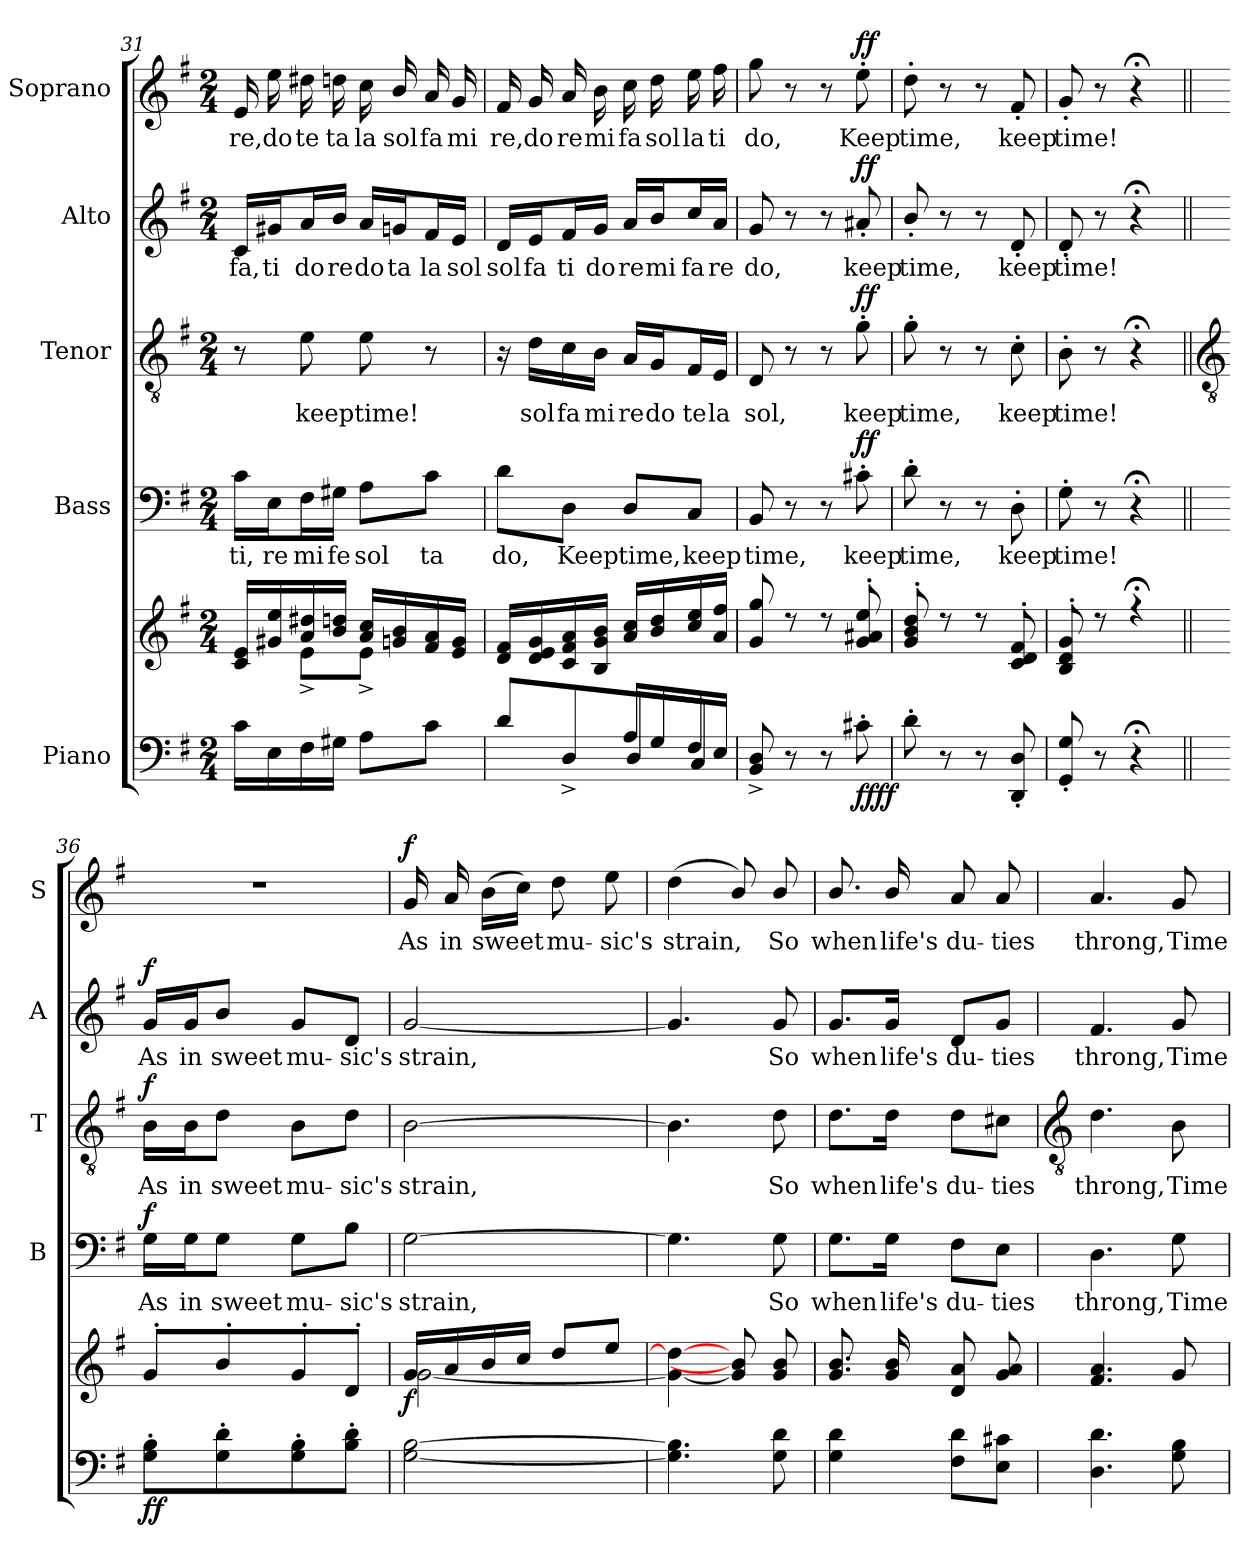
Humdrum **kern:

**kern	**kern	**dynam	**kern	**text	**dynam	**kern	**text	**dynam	**kern	**text	**dynam	**kern	**text	**dynam
*part5	*part5	*part5	*part4	*part4	*part4	*part3	*part3	*part3	*part2	*part2	*part2	*part1	*part1	*part1
*staff6	*staff5	*staff5/6	*staff4	*staff4	*staff4	*staff3	*staff3	*staff3	*staff2	*staff2	*staff2	*staff1	*staff1	*staff1
*I"Piano	*	*	*I"Bass	*	*	*I"Tenor	*	*	*I"Alto	*	*	*I"Soprano	*	*
*	*	*	*I'B	*	*	*I'T	*	*	*I'A	*	*	*I'S	*	*
!!LO:LB:g=z
*clefF4	*clefG2	*	*clefF4	*	*	*clefGv2	*	*	*clefG2	*	*	*clefG2	*	*
*k[f#]	*k[f#]	*	*k[f#]	*	*	*k[f#]	*	*	*k[f#]	*	*	*k[f#]	*	*
*G:	*G:	*	*G:	*	*	*G:	*	*	*G:	*	*	*G:	*	*
*M2/4	*M2/4	*	*M2/4	*	*	*M2/4	*	*	*M2/4	*	*	*M2/4	*	*
=31	=31	=31	=31	=31	=31	=31	=31	=31	=31	=31	=31	=31	=31	=31
*	*^	*	*	*	*	*	*	*	*	*	*	*	*	*
!	!	!	!	!	!LO:LY:b	!	!	!	!	!	!LO:LY:b	!	!	!LO:LY:b	!
16cLL	16c/ 16e/LL	8ryy	.	16c\LL	ti,	.	8r	.	.	16c/LL	fa,	.	16e	re,	.
!	!	!	!	!	!LO:LY:b	!	!	!	!	!	!LO:LY:b	!	!	!LO:LY:b	!
16E	16g#X/ 16ee/	.	.	16E\J	re	.	.	.	.	16g#X/J	ti	.	16ee	do	.
!	!	!	!	!	!LO:LY:b	!	!	!LO:LY:b	!	!	!LO:LY:b	!	!	!LO:LY:b	!
16F#	16a/ 16dd#X/	8e^\L	.	16F#\L	mi	.	8e	keep	.	16a/L	do	.	16dd#X	te	.
!	!	!	!	!	!LO:LY:b	!	!	!	!	!	!LO:LY:b	!	!	!LO:LY:b	!
16G#XJJ	16b/ 16ddn/JJ	.	.	16G#X\JJ	fe	.	.	.	.	16b/JJ	re	.	16ddn	ta	.
!	!	!	!	!	!LO:LY:b	!	!	!LO:LY:b	!	!	!LO:LY:b	!	!	!LO:LY:b	!
8AL	16a/ 16cc/LL	8e^\J	.	8A\L	sol	.	8e	time!	.	16a/LL	do	.	16cc	la	.
!	!	!	!	!	!	!	!	!	!	!	!LO:LY:b	!	!	!LO:LY:b	!
.	16gn/ 16b/	.	.	.	.	.	.	.	.	16gn/J	ta	.	16b/	sol	.
!	!	!	!	!	!LO:LY:b	!	!	!	!	!	!LO:LY:b	!	!	!LO:LY:b	!
8cJ	16f#/ 16a/	8ryy	.	8c\J	ta	.	8r	.	.	16f#/L	la	.	16a	fa	.
!	!	!	!	!	!	!	!	!	!	!	!LO:LY:b	!	!	!LO:LY:b	!
.	16e/ 16g/JJ	.	.	.	.	.	.	.	.	16e/JJ	sol	.	16g	mi	.
=32	=32	=32	=32	=32	=32	=32	=32	=32	=32	=32	=32	=32	=32	=32	=32
*^	*	*	*	*	*	*	*	*	*	*	*	*	*	*	*
!	!	!	!	!	!	!LO:LY:b	!	!	!	!	!	!LO:LY:b	!	!	!LO:LY:b	!
4ryy	8dL	16d/ 16f#/LL	4ryy	.	8d\L	do,	.	16r	.	.	16d/LL	sol	.	16f#	re,	.
!	!	!	!	!	!	!	!	!	!LO:LY:b	!	!	!LO:LY:b	!	!	!LO:LY:b	!
.	.	16d/ 16e/ 16g/	.	.	.	.	.	16d\LL	sol	.	16e/J	fa	.	16g	do	.
!	!	!	!	!	!	!LO:LY:b	!	!	!LO:LY:b	!	!	!LO:LY:b	!	!	!LO:LY:b	!
.	8D^/	16c/ 16f#/ 16a/	.	.	8D\J	Keep	.	16c\	fa	.	16f#/L	ti	.	16a	re	.
!	!	!	!	!	!	!	!	!	!LO:LY:b	!	!	!LO:LY:b	!	!	!LO:LY:b	!
.	.	16B/ 16g/ 16b/JJ	.	.	.	.	.	16B\JJ	mi	.	16g/JJ	do	.	16b	mi	.
!	!	!	!	!	!	!LO:LY:b	!	!	!LO:LY:b	!	!	!LO:LY:b	!	!	!LO:LY:b	!
16A/LL	8D/	16a/ 16cc/LL	4ryy	.	8D/L	time,	.	16A/LL	re	.	16a/LL	re	.	16cc	fa	.
!	!	!	!	!	!	!	!	!	!LO:LY:b	!	!	!LO:LY:b	!	!	!LO:LY:b	!
16G/	.	16b/ 16dd/	.	.	.	.	.	16G/J	do	.	16b/J	mi	.	16dd	sol	.
!	!	!	!	!	!	!LO:LY:b	!	!	!LO:LY:b	!	!	!LO:LY:b	!	!	!LO:LY:b	!
16F#/	8CJ	16cc/ 16ee/	.	.	8C/J	keep	.	16F#/L	te	.	16cc/L	fa	.	16ee	la	.
!	!	!	!	!	!	!	!	!	!LO:LY:b	!	!	!LO:LY:b	!	!	!LO:LY:b	!
16E/JJ	.	16a/ 16ff#/JJ	.	.	.	.	.	16E/JJ	la	.	16a/JJ	re	.	16ff#	ti	.
*v	*v	*	*	*	*	*	*	*	*	*	*	*	*	*	*	*
=33	=33	=33	=33	=33	=33	=33	=33	=33	=33	=33	=33	=33	=33	=33	=33
!	!	!LO:N:vis=1	!	!	!LO:LY:b	!	!	!LO:LY:b	!	!	!LO:LY:b	!	!	!LO:LY:b	!
8BB^ 8D^	8g/ 8gg/	2ryy	.	8BB	time,	.	8D	sol,	.	8g	do,	.	8gg	do,	.
8r	8r	.	.	8r	.	.	8r	.	.	8r	.	.	8r	.	.
8r	8r	.	.	8r	.	.	8r	.	.	8r	.	.	8r	.	.
!	!	!	!LO:DY:b=2	!	!LO:LY:b	!	!	!LO:LY:b	!	!	!LO:LY:b	!	!	!LO:LY:b	!
!	!	!	!LO:DY:n=1:b	!	!	!LO:DY:b	!	!	!LO:DY:b	!	!	!LO:DY:b	!	!	!LO:DY:b
8c#X'	8g/' 8a#X/' 8ee/'	.	ff ff	8c#X'	keep	ff	8g'	keep	ff	8a#X'	keep	ff	8ee'	Keep	ff
=34	=34	=34	=34	=34	=34	=34	=34	=34	=34	=34	=34	=34	=34	=34	=34
!	!	!LO:N:vis=1	!	!	!LO:LY:b	!	!	!LO:LY:b	!	!	!LO:LY:b	!	!	!LO:LY:b	!
8d'	8g/' 8b/' 8dd/'	2ryy	.	8d'	time,	.	8g'	time,	.	8b'/	time,	.	8dd'	time,	.
8r	8r	.	.	8r	.	.	8r	.	.	8r	.	.	8r	.	.
8r	8r	.	.	8r	.	.	8r	.	.	8r	.	.	8r	.	.
!	!	!	!	!	!LO:LY:b	!	!	!LO:LY:b	!	!	!LO:LY:b	!	!	!LO:LY:b	!
8DD' 8D'	8c/' 8d/' 8f#/'	.	.	8D'	keep	.	8c'	keep	.	8d'	keep	.	8f#'	keep	.
=35	=35	=35	=35	=35	=35	=35	=35	=35	=35	=35	=35	=35	=35	=35	=35
!	!	!LO:N:vis=1	!	!	!LO:LY:b	!	!	!LO:LY:b	!	!	!LO:LY:b	!	!	!LO:LY:b	!
8GG' 8G'	8B/' 8d/' 8g/'	2ryy	.	8G'	time!	.	8B'	time!	.	8d'	time!	.	8g'	time!	.
8r	8r	.	.	8r	.	.	8r	.	.	8r	.	.	8r	.	.
4r;<	4r;<	.	.	4r;<	.	.	4r;<	.	.	4r;<	.	.	4r;<	.	.
!!LO:LB:g=z
=36||	=36||	=36||	=36||	=36||	=36||	=36||	=36||	=36||	=36||	=36||	=36||	=36||	=36||	=36||	=36||
*	*	*	*	*	*	*	*clefGv2	*	*	*	*	*	*	*	*
!	!	!LO:N:vis=1	!LO:DY:b=2	!	!LO:LY:b	!	!	!LO:LY:b	!	!	!LO:LY:b	!	!LO:N:vis=1	!	!
!	!	!	!LO:DY:n=1:b	!	!	!LO:DY:b	!	!	!LO:DY:b	!	!	!LO:DY:b	!	!	!
8G' 8B'L	8g'/L	2ryy	f f	16G\LL	As	f	16B\LL	As	f	16g/LL	As	f	2r	.	.
!	!	!	!	!	!LO:LY:b	!	!	!LO:LY:b	!	!	!LO:LY:b	!	!	!	!
.	.	.	.	16G\J	in	.	16B\J	in	.	16g/J	in	.	.	.	.
!	!	!	!	!	!LO:LY:b	!	!	!LO:LY:b	!	!	!LO:LY:b	!	!	!	!
8G' 8d'	8b'/	.	.	8G\J	sweet	.	8d\J	sweet	.	8b/J	sweet	.	.	.	.
!	!	!	!	!	!LO:LY:b	!	!	!LO:LY:b	!	!	!LO:LY:b	!	!	!	!
8G' 8B'	8g'/	.	.	8G\L	mu-	.	8B\L	mu-	.	8g/L	mu-	.	.	.	.
!	!	!	!	!	!LO:LY:b	!	!	!LO:LY:b	!	!	!LO:LY:b	!	!	!	!
8B' 8d'J	8d'/J	.	.	8B\J	-sic's	.	8d\J	-sic's	.	8d/J	-sic's	.	.	.	.
=37	=37	=37	=37	=37	=37	=37	=37	=37	=37	=37	=37	=37	=37	=37	=37
!	!	!	!LO:DY:b	!	!LO:LY:b	!	!	!LO:LY:b	!	!	!LO:LY:b	!	!	!LO:LY:b	!LO:DY:b
[2G [2B	16g/LL	[2g\	f	[2G	strain,	.	[2B	strain,	.	[2g	strain,	.	16g	As	f
!	!	!	!	!	!	!	!	!	!	!	!	!	!	!LO:LY:b	!
.	16a/	.	.	.	.	.	.	.	.	.	.	.	16a	in	.
!	!	!	!	!	!	!	!	!	!	!	!	!	!	!LO:LY:b	!
.	16b/	.	.	.	.	.	.	.	.	.	.	.	(>16bLL	sweet	.
.	16cc/JJ	.	.	.	.	.	.	.	.	.	.	.	16ccJJ)	.	.
!	!	!	!	!	!	!	!	!	!	!	!	!	!	!LO:LY:b	!
.	8dd/L	.	.	.	.	.	.	.	.	.	.	.	8dd	mu-	.
!	!	!	!	!	!	!	!	!	!	!	!	!	!	!LO:LY:b	!
.	8ee/J	.	.	.	.	.	.	.	.	.	.	.	8ee	-sic's	.
=38	=38	=38	=38	=38	=38	=38	=38	=38	=38	=38	=38	=38	=38	=38	=38
!	!	!	!	!	!	!	!	!	!	!	!	!	!	!LO:LY:b	!
4.G] 4.B]	4.ryy	4g\_ 4dd\_	.	4.G]	.	.	4.B]	.	.	4.g]	.	.	(<4dd	strain,	.
.	.	8g/] 8b/]	.	.	.	.	.	.	.	.	.	.	8b/)	.	.
!	!	!	!	!	!LO:LY:b	!	!	!LO:LY:b	!	!	!LO:LY:b	!	!	!LO:LY:b	!
8G 8d	8g/ 8b/	8ryy	.	8G	So	.	8d	So	.	8g	So	.	8b/	So	.
=39	=39	=39	=39	=39	=39	=39	=39	=39	=39	=39	=39	=39	=39	=39	=39
!	!	!LO:N:vis=1	!	!	!LO:LY:b	!	!	!LO:LY:b	!	!	!LO:LY:b	!	!	!LO:LY:b	!
4G 4d	8.g/ 8.b/L	2ryy	.	8.G\L	when	.	8.d\L	when	.	8.g/L	when	.	8.b/	when	.
!	!	!	!	!	!LO:LY:b	!	!	!LO:LY:b	!	!	!LO:LY:b	!	!	!LO:LY:b	!
.	16g/ 16b/L	.	.	16G\Jk	life's	.	16d\Jk	life's	.	16g/Jk	life's	.	16b/	life's	.
!	!	!	!	!	!LO:LY:b	!	!	!LO:LY:b	!	!	!LO:LY:b	!	!	!LO:LY:b	!
8F# 8dL	8d/ 8a/	.	.	8F#\L	du-	.	8d\L	du-	.	8d/L	du-	.	8a	du-	.
!	!	!	!	!	!LO:LY:b	!	!	!LO:LY:b	!	!	!LO:LY:b	!	!	!LO:LY:b	!
8E 8c#XJ	8g/ 8a/J	.	.	8E\J	-ties	.	8c#X\J	-ties	.	8g/J	-ties	.	8a	-ties	.
!!LO:LB:g=z
=40	=40	=40	=40	=40	=40	=40	=40	=40	=40	=40	=40	=40	=40	=40	=40
*	*	*	*	*	*	*	*clefGv2	*	*	*	*	*	*	*	*
!	!	!LO:N:vis=1	!	!	!LO:LY:b	!	!	!LO:LY:b	!	!	!LO:LY:b	!	!	!LO:LY:b	!
4.D 4.d	4.f#/ 4.a/	2ryy	.	4.D	throng,	.	4.d	throng,	.	4.f#	throng,	.	4.a	throng,	.
!	!	!	!	!	!LO:LY:b	!	!	!LO:LY:b	!	!	!LO:LY:b	!	!	!LO:LY:b	!
8G 8B	8g/	.	.	8G	Time	.	8B	Time	.	8g	Time	.	8g	Time	.
*	*v	*v	*	*	*	*	*	*	*	*	*	*	*	*	*
=	=	=	=	=	=	=	=	=	=	=	=	=	=	=
*-	*-	*-	*-	*-	*-	*-	*-	*-	*-	*-	*-	*-	*-	*-
